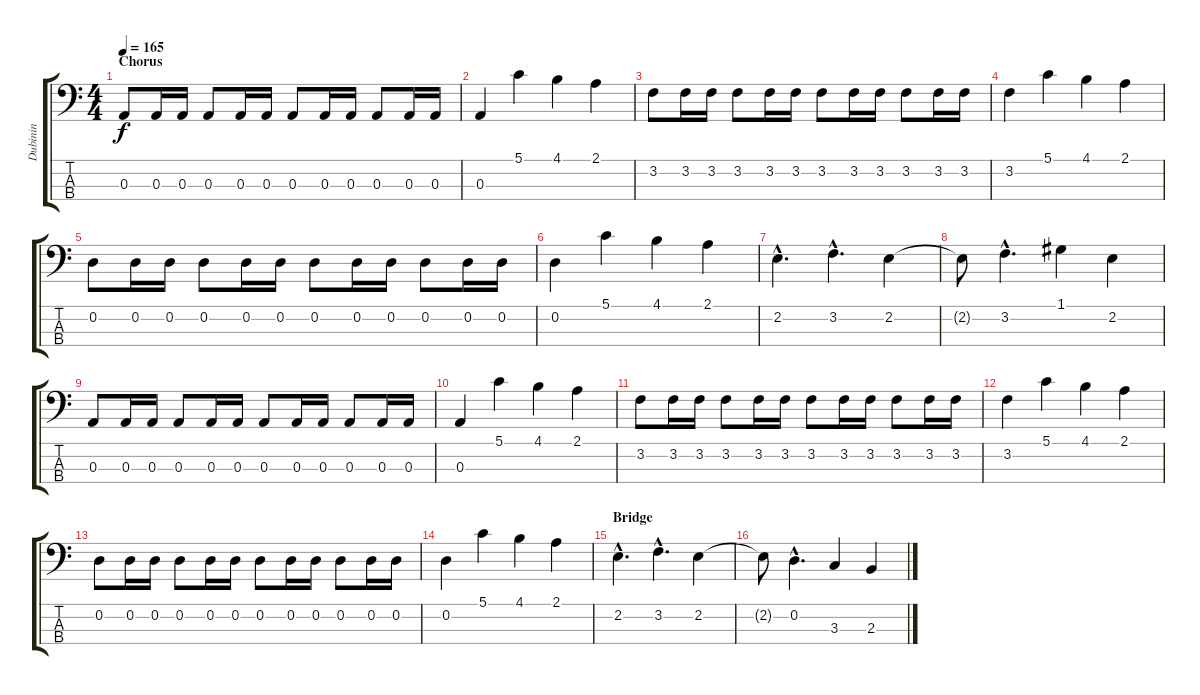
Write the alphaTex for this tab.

\track ("Dubinin" "Dubinin") {instrument electricbassfinger}
\staff {score tabs}
\tuning (G2 D2 A1 E1) {hide}
\ts (4 4)
\section ("" "Chorus")
\tempo 165
\clef f4
\ks c
0.3.8{dy f} 0.3.16 0.3.16 0.3.8 0.3.16 0.3.16 0.3.8 0.3.16 0.3.16 0.3.8 0.3.16 0.3.16 |
0.3.4 5.1.4 4.1.4 2.1.4 |
3.2.8 3.2.16 3.2.16 3.2.8 3.2.16 3.2.16 3.2.8 3.2.16 3.2.16 3.2.8 3.2.16 3.2.16 |
3.2.4 5.1.4 4.1.4 2.1.4 |
0.2.8 0.2.16 0.2.16 0.2.8 0.2.16 0.2.16 0.2.8 0.2.16 0.2.16 0.2.8 0.2.16 0.2.16 |
0.2.4 5.1.4 4.1.4 2.1.4 |
2.2{hac}.4{d} 3.2{hac}.4{d} 2.2.4 |
2.2{t}.8 3.2{hac}.4{d} 1.1.4 2.2.4 |
0.3.8 0.3.16 0.3.16 0.3.8 0.3.16 0.3.16 0.3.8 0.3.16 0.3.16 0.3.8 0.3.16 0.3.16 |
0.3.4 5.1.4 4.1.4 2.1.4 |
3.2.8 3.2.16 3.2.16 3.2.8 3.2.16 3.2.16 3.2.8 3.2.16 3.2.16 3.2.8 3.2.16 3.2.16 |
3.2.4 5.1.4 4.1.4 2.1.4 |
0.2.8 0.2.16 0.2.16 0.2.8 0.2.16 0.2.16 0.2.8 0.2.16 0.2.16 0.2.8 0.2.16 0.2.16 |
0.2.4 5.1.4 4.1.4 2.1.4 |
\section ("" "Bridge")
2.2{hac}.4{d} 3.2{hac}.4{d} 2.2.4 |
2.2{t}.8 0.2{hac}.4{d} 3.3.4 2.3.4
